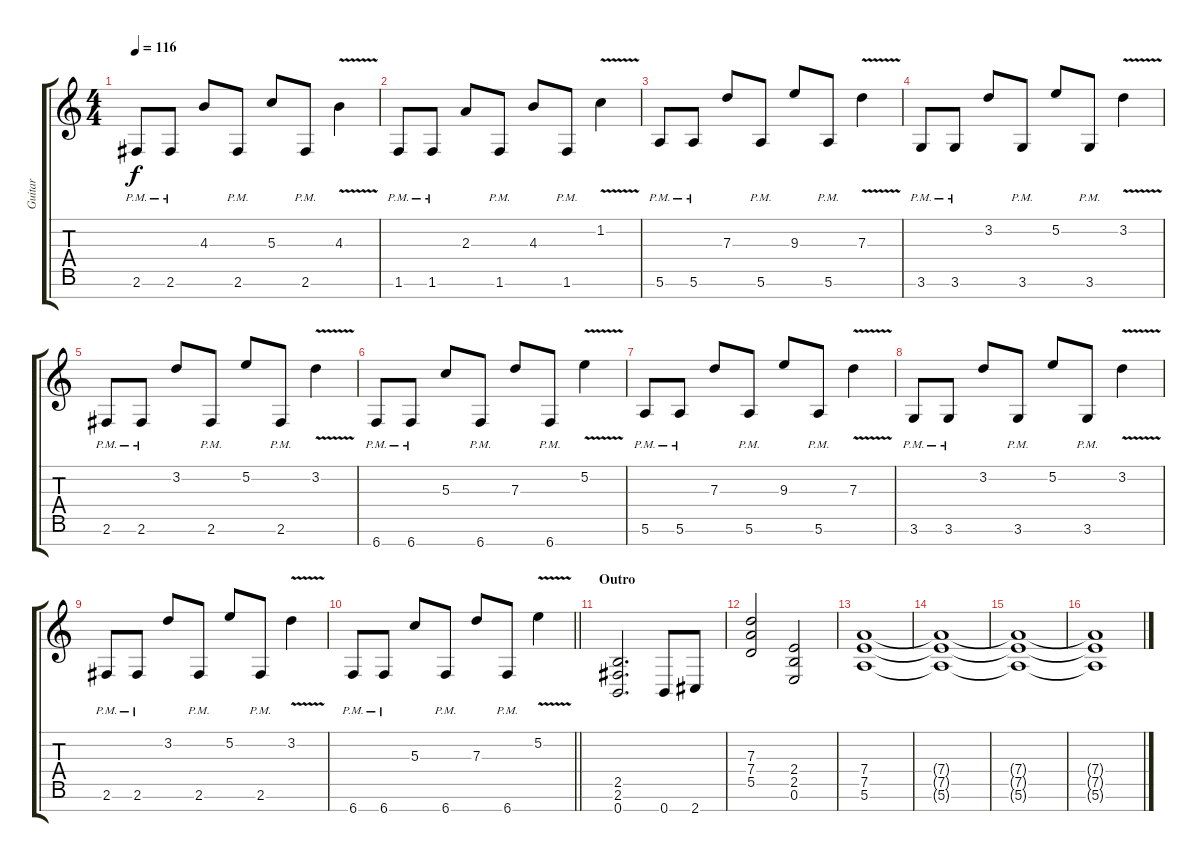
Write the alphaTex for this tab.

\track ("Guitar" "Guitar") {instrument acousticguitarnylon}
\staff {score tabs}
\tuning (E4 B3 G3 D3 A2 E2 B1) {hide}
\ts (4 4)
\tempo 116
\clef g2
\ks c
2.6{pm}.8{dy f} 2.6{pm}.8 4.3.8 2.6{pm}.8 5.3.8 2.6{pm}.8 4.3{v}.4 |
1.6{pm}.8 1.6{pm}.8 2.3.8 1.6{pm}.8 4.3.8 1.6{pm}.8 1.2{v}.4 |
5.6{pm}.8 5.6{pm}.8 7.3.8 5.6{pm}.8 9.3.8 5.6{pm}.8 7.3{v}.4 |
3.6{pm}.8 3.6{pm}.8 3.2.8 3.6{pm}.8 5.2.8 3.6{pm}.8 3.2{v}.4 |
2.6{pm}.8 2.6{pm}.8 3.2.8 2.6{pm}.8 5.2.8 2.6{pm}.8 3.2{v}.4 |
6.7{pm}.8 6.7{pm}.8 5.3.8 6.7{pm}.8 7.3.8 6.7{pm}.8 5.2{v}.4 |
5.6{pm}.8 5.6{pm}.8 7.3.8 5.6{pm}.8 9.3.8 5.6{pm}.8 7.3{v}.4 |
3.6{pm}.8 3.6{pm}.8 3.2.8 3.6{pm}.8 5.2.8 3.6{pm}.8 3.2{v}.4 |
2.6{pm}.8 2.6{pm}.8 3.2.8 2.6{pm}.8 5.2.8 2.6{pm}.8 3.2{v}.4 |
\barLineRight lightlight
6.7{pm}.8 6.7{pm}.8 5.3.8 6.7{pm}.8 7.3.8 6.7{pm}.8 5.2{v}.4 |
\section ("" "Outro")
(2.5 2.6 0.7).2{d volume 15} 0.7.8 2.7.8 |
(7.3 7.4 5.5).2 (2.4 2.5 0.6).2 |
(7.4 7.5 5.6).1{volume 0} |
(7.4{t} 7.5{t} 5.6{t}).1 |
(7.4{t} 7.5{t} 5.6{t}).1 |
(7.4{t} 7.5{t} 5.6{t}).1
